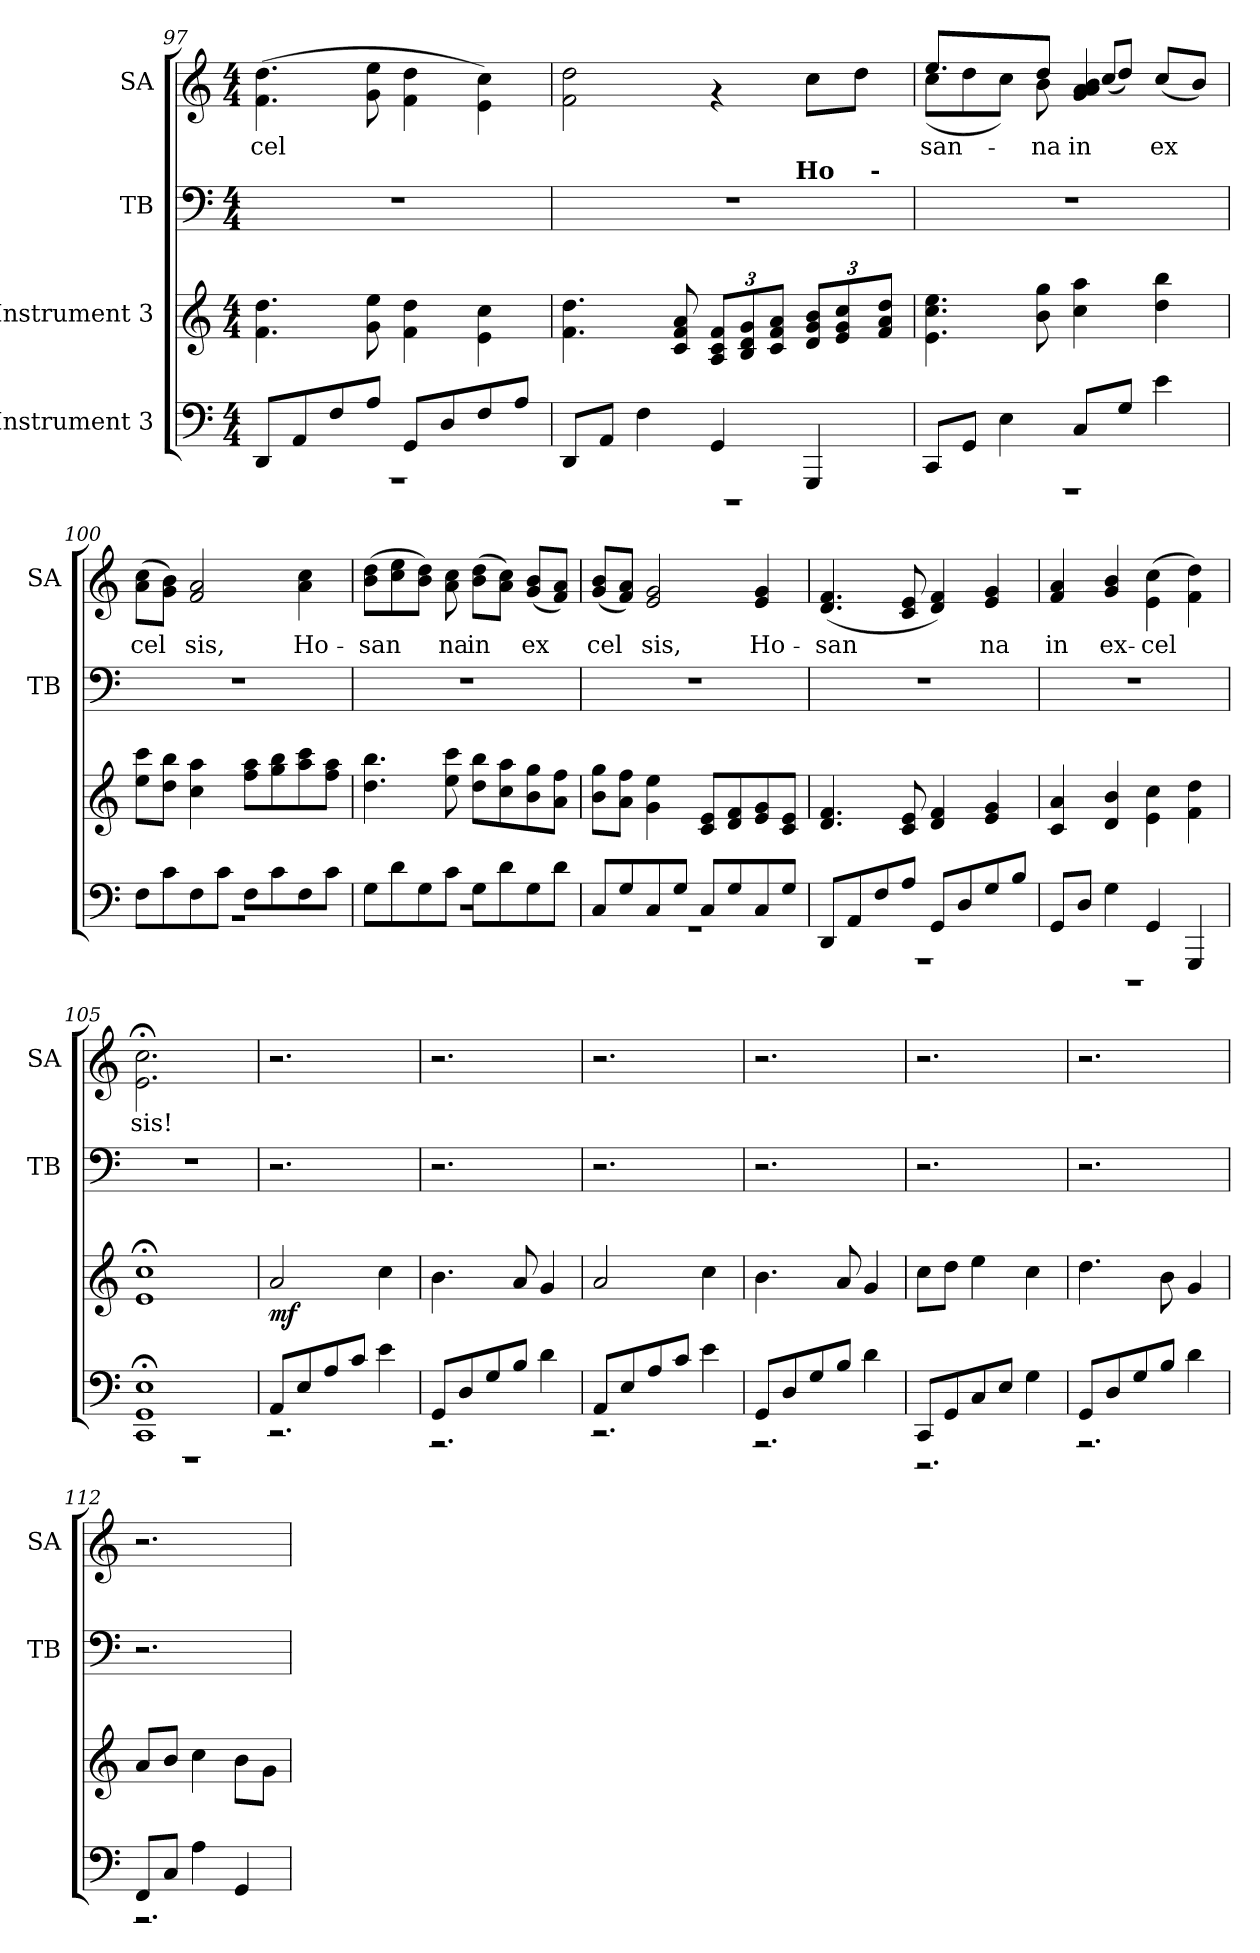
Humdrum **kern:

**kern	**kern	**dynam	**kern	**kern	**text
*part4	*part3	*part3	*part2	*part1	*part1
*staff4	*staff3	*staff3	*staff2	*staff1	*staff1
*I"Instrument 3	*I"Instrument 3	*	*I"TB	*I"SA	*
*	*	*	*I'TB	*I'SA	*
*clefF4	*clefG2	*	*clefF4	*clefG2	*
*k[]	*k[]	*	*k[]	*k[]	*
*C:	*C:	*	*C:	*C:	*
*M4/4	*M4/4	*	*M4/4	*M4/4	*
=97	=97	=97	=97	=97	=97
*^	*	*	*	*	*
!	!	!	!	!	!	!LO:LY:b:cj
8DD/L	1r	4.dd\ 4.f\	.	1r	(>4.dd\ 4.f\	-cel-
8AA/	.	.	.	.	.	.
8F/	.	.	.	.	.	.
!	!	!	!	!	!	!LO:LY:b:cj
8A/J	.	8g\ 8ee\	.	.	8g\ 8ee\	--
!	!	!	!	!	!	!LO:LY:b:cj
8GG/L	.	4f\ 4dd\	.	.	4f\ 4dd\	--
8D/	.	.	.	.	.	.
!	!	!	!	!	!	!LO:LY:b:cj
8F/	.	4e\ 4cc\	.	.	4e\ 4cc\)	--
8A/J	.	.	.	.	.	.
=98	=98	=98	=98	=98	=98	=98
!	!	!	!	!LO:TX:a:B:t=sis!	!	!
!	!	!	!	!	!	!LO:LY:b:cj
*	*	*	*	*^	*	*
*	*	*	*	*	*^	*	*
8DD/L	1r	4.dd\ 4.f\	.	1r	2ryy	2ryy	2dd\ 2f\	--
8AA/J	.	.	.	.	.	.	.	.
4F\	.	.	.	.	.	.	.	.
.	.	8f/ 8c/ 8a/	.	.	.	.	.	.
*	*	*Xbrackettup	*	*	*	*	*	*
4GG/	.	12f/ 12A/ 12c/L	.	.	8...ryy	4ryy	4rf	.
.	.	12g/ 12d/ 12B/	.	.	.	.	.	.
.	.	12f/ 12c/ 12a/J	.	.	.	.	.	.
!	!	!	!	!	!LO:TX:a:B:t=Ho	!	!	!
.	.	.	.	.	4ryy	.	.	.
!	!	!	!	!	!	!	!	!LO:LY:b:cj
4GGG/	.	12b/ 12d/ 12g/L	.	.	.	8ryy	8cc\L	--
.	.	12g/ 12e/ 12cc/	.	.	.	.	.	.
!	!	!	!	!	!	!	!	!LO:LY:b:cj
.	.	.	.	.	.	32ryy	8dd\J	--
!	!	!	!	!	!	!LO:TX:a:B:t=-	!	!
.	.	.	.	.	.	16.ryy	.	.
.	.	12dd/ 12f/ 12a/J	.	.	.	.	.	.
.	.	.	.	.	64ryy	.	.	.
!!LO:PB:g=z
=99	=99	=99	=99	=99	=99	=99	=99	=99
*	*	*	*	*	*	*	*^	*
!	!	!	!	!	!	!	!	!	!LO:LY:b:cj
*	*	*	*	*v	*v	*v	*	*	*
8CC/L	1r	4.ee\ 4.e\ 4.cc\	.	1r	4.ee/	(<8cc\L	-san-
!	!	!	!	!	!	!	!LO:LY:b:cj
8GG/J	.	.	.	.	.	8dd\	--
!	!	!	!	!	!	!	!LO:LY:b:cj
4E\	.	.	.	.	.	8cc\J)	--
!	!	!	!	!	!	!	!LO:LY:b:cj
.	.	8b\ 8gg\	.	.	8dd/J	8b\	-na
!	!	!	!	!	!	!	!LO:LY:b:cj
8C/L	.	4cc\ 4aa\	.	.	4b/ 4a/ 4a/ 4g/	(>8cc/L	in
!	!	!	!	!	!	!	!LO:LY:b:cj
8G/J	.	.	.	.	.	8dd/J)	.
!	!	!	!	!	!	!	!LO:LY:b:cj
4e\	.	4bb\ 4dd\	.	.	(>8cc/L	4ryy	ex-
!	!	!	!	!	!	!	!LO:LY:b:cj
.	.	.	.	.	8b/J)	.	--
*	*	*	*	*	*v	*v	*
=100	=100	=100	=100	=100	=100	=100
!	!	!	!	!	!	!LO:LY:b:cj
8F\L	1r	8ccc\ 8ee\L	.	1r	(>8cc\ 8a\L	-cel-
!	!	!	!	!	!	!LO:LY:b:cj
8c\	.	8bb\ 8dd\J	.	.	8b\ 8g\J)	--
!	!	!	!	!	!	!LO:LY:b:cj
8F\	.	4cc\ 4aa\	.	.	2a/ 2f/	-sis,
8c\J	.	.	.	.	.	.
8F\L	.	8ff\ 8aa\L	.	.	.	.
8c\	.	8gg\ 8bb\	.	.	.	.
!	!	!	!	!	!	!LO:LY:b:cj
8F\	.	8ccc\ 8aa\	.	.	4cc\ 4a\	Ho-
8c\J	.	8aa\ 8ff\J	.	.	.	.
=101	=101	=101	=101	=101	=101	=101
!	!	!	!	!	!	!LO:LY:b:cj
8G\L	1r	4.dd\ 4.bb\	.	1r	(>8dd\ 8b\L	-san-
!	!	!	!	!	!	!LO:LY:b:cj
8d\	.	.	.	.	8ee\ 8cc\	--
!	!	!	!	!	!	!LO:LY:b:cj
8G\	.	.	.	.	8dd\ 8b\J)	--
!	!	!	!	!	!	!LO:LY:b:cj
8c\J	.	8ee\ 8ccc\	.	.	8cc\ 8a\	-na
!	!	!	!	!	!	!LO:LY:b:cj
8G\L	.	8bb\ 8dd\L	.	.	(>8dd\ 8b\L	in
!	!	!	!	!	!	!LO:LY:b:cj
8d\	.	8cc\ 8aa\	.	.	8cc\ 8a\J)	.
!	!	!	!	!	!	!LO:LY:b:cj
8G\	.	8gg\ 8b\	.	.	(<8b/ 8g/L	ex-
!	!	!	!	!	!	!LO:LY:b:cj
8d\J	.	8ff\ 8a\J	.	.	8a/ 8f/J)	--
!!LO:LB:g=z
=102	=102	=102	=102	=102	=102	=102
!	!	!	!	!	!	!LO:LY:b:cj
8C/L	1r	8b\ 8gg\L	.	1r	(<8b/ 8g/L	-cel-
!	!	!	!	!	!	!LO:LY:b:cj
8G/	.	8a\ 8ff\J	.	.	8a/ 8f/J)	--
!	!	!	!	!	!	!LO:LY:b:cj
8C/	.	4g\ 4ee\	.	.	2g/ 2e/	-sis,
8G/J	.	.	.	.	.	.
8C/L	.	8c/ 8e/L	.	.	.	.
8G/	.	8d/ 8f/	.	.	.	.
!	!	!	!	!	!	!LO:LY:b:cj
8C/	.	8g/ 8e/	.	.	4g/ 4e/	Ho-
8G/J	.	8e/ 8c/J	.	.	.	.
=103	=103	=103	=103	=103	=103	=103
!	!	!	!	!	!	!LO:LY:b:cj
8DD/L	1r	4.d/ 4.f/	.	1r	(<4.f/ 4.d/	-san-
8AA/	.	.	.	.	.	.
8F/	.	.	.	.	.	.
!	!	!	!	!	!	!LO:LY:b:cj
8A/J	.	8c/ 8e/	.	.	8c/ 8e/	--
!	!	!	!	!	!	!LO:LY:b:cj
8GG/L	.	4f/ 4d/	.	.	4f/ 4d/)	--
8D/	.	.	.	.	.	.
!	!	!	!	!	!	!LO:LY:b:cj
8G/	.	4g/ 4e/	.	.	4g/ 4e/	-na
8B/J	.	.	.	.	.	.
=104	=104	=104	=104	=104	=104	=104
!	!	!	!	!	!	!LO:LY:b:cj
8GG/L	1r	4c/ 4a/	.	1r	4a/ 4f/	in
8D/J	.	.	.	.	.	.
!	!	!	!	!	!	!LO:LY:b:cj
4G\	.	4d/ 4b/	.	.	4g/ 4b/	ex-
!	!	!	!	!	!	!LO:LY:b:cj
4GG/	.	4e\ 4cc\	.	.	(>4cc\ 4e\	-cel-
!	!	!	!	!	!	!LO:LY:b:cj
4GGG/	.	4dd\ 4f\	.	.	4f\ 4dd\)	--
=105	=105	=105	=105	=105	=105	=105
!	!	!	!	!	!	!LO:LY:b:cj
1E;< 1GG;< 1CC;<	1r	1e;< 1cc;<	.	1r	2.cc\;< 2.e\;<	-sis!
.	.	.	.	.	4ryy	.
!!LO:PB:g=z
=106	=106	=106	=106	=106	=106	=106
!	!	!	!LO:DY:b	!	!	!
8AA/L	2.r	2a/	mf	2.r	2.r	.
8E/	.	.	.	.	.	.
8A/	.	.	.	.	.	.
8c/J	.	.	.	.	.	.
4e\	.	4cc\	.	.	.	.
=107	=107	=107	=107	=107	=107	=107
8GG/L	2.r	4.b\	.	2.r	2.r	.
8D/	.	.	.	.	.	.
8G/	.	.	.	.	.	.
8B/J	.	8a/	.	.	.	.
4d\	.	4g/	.	.	.	.
=108	=108	=108	=108	=108	=108	=108
8AA/L	2.r	2a/	.	2.r	2.r	.
8E/	.	.	.	.	.	.
8A/	.	.	.	.	.	.
8c/J	.	.	.	.	.	.
4e\	.	4cc\	.	.	.	.
=109	=109	=109	=109	=109	=109	=109
8GG/L	2.r	4.b\	.	2.r	2.r	.
8D/	.	.	.	.	.	.
8G/	.	.	.	.	.	.
8B/J	.	8a/	.	.	.	.
4d\	.	4g/	.	.	.	.
!!LO:LB:g=z
=110	=110	=110	=110	=110	=110	=110
8CC/L	2.r	8cc\L	.	2.r	2.r	.
8GG/	.	8dd\J	.	.	.	.
8C/	.	4ee\	.	.	.	.
8E/J	.	.	.	.	.	.
4G\	.	4cc\	.	.	.	.
=111	=111	=111	=111	=111	=111	=111
8GG/L	2.r	4.dd\	.	2.r	2.r	.
8D/	.	.	.	.	.	.
8G/	.	.	.	.	.	.
8B/J	.	8b\	.	.	.	.
4d\	.	4g/	.	.	.	.
=112	=112	=112	=112	=112	=112	=112
8FF/L	2.r	8a/L	.	2.r	2.r	.
8C/J	.	8b/J	.	.	.	.
4A\	.	4cc\	.	.	.	.
4GG/	.	8b\L	.	.	.	.
.	.	8g\J	.	.	.	.
*v	*v	*	*	*	*	*
=	=	=	=	=	=
*-	*-	*-	*-	*-	*-
